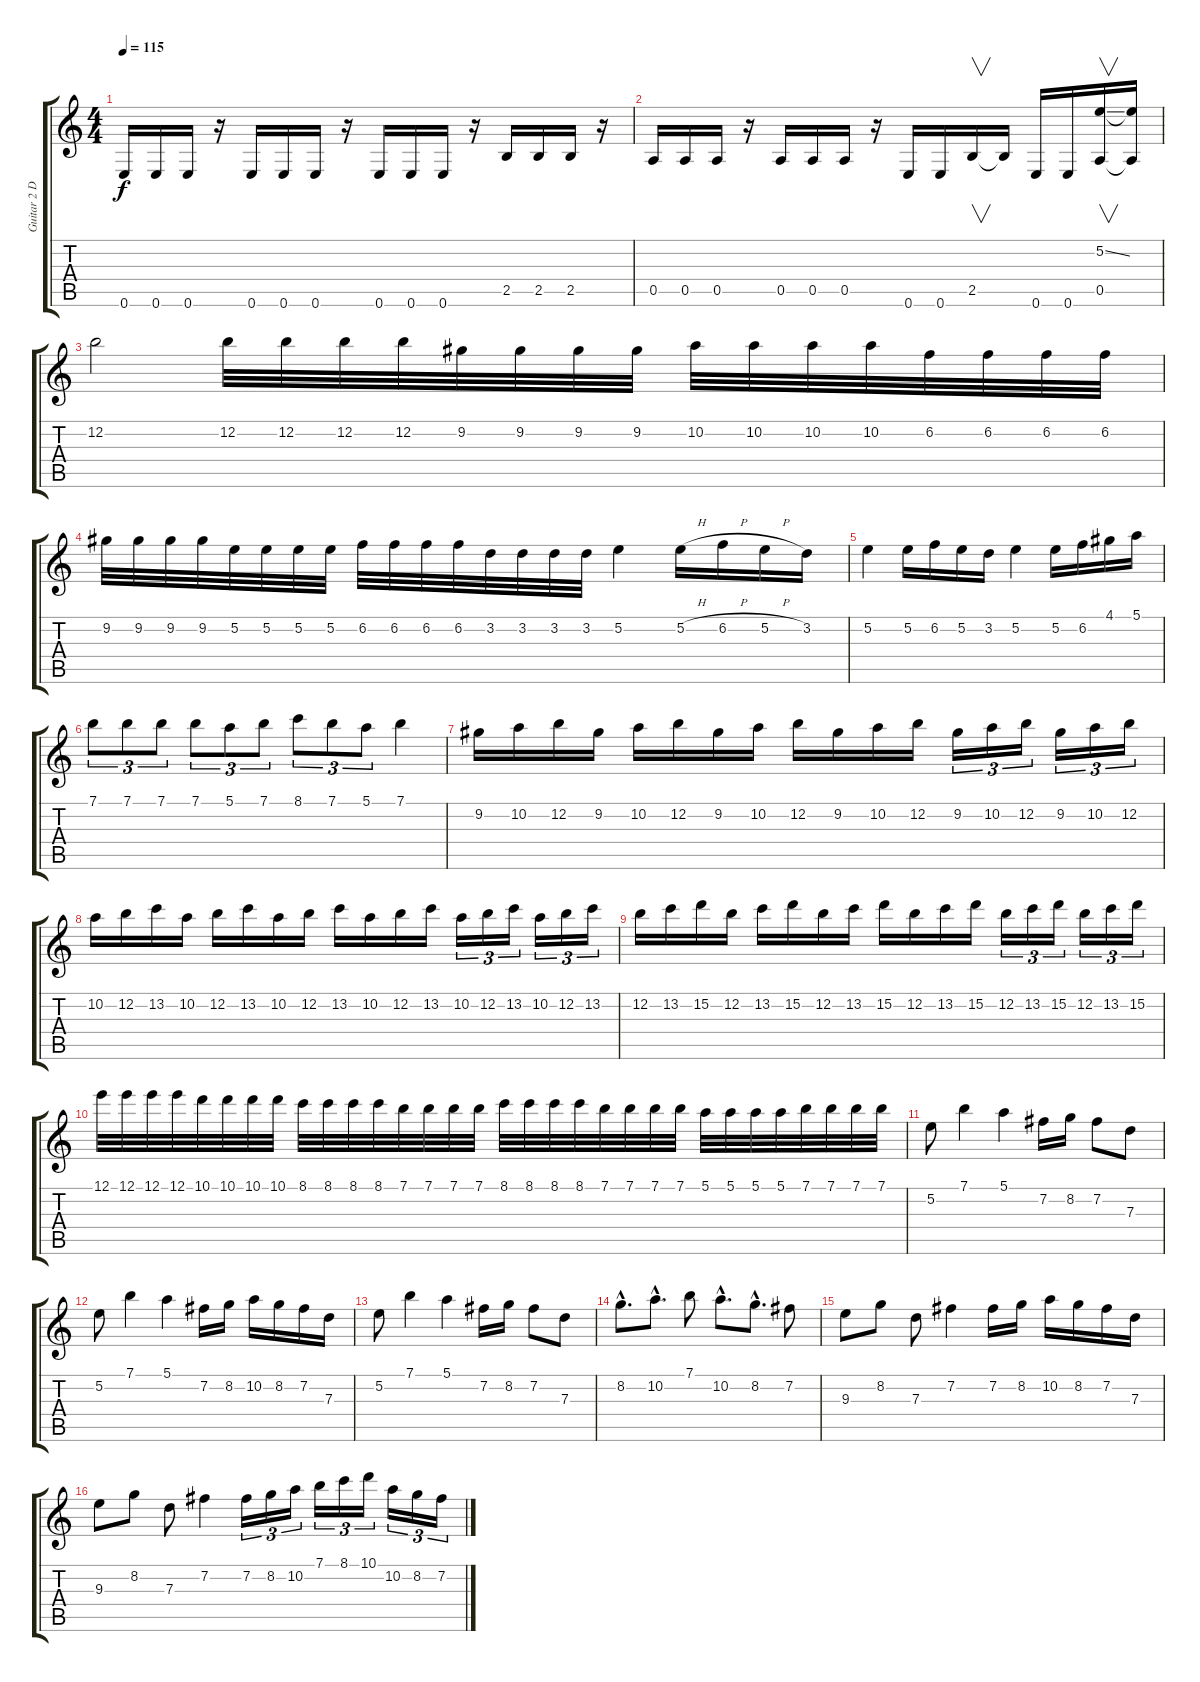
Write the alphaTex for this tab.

\track ("Guitar 2 Distorted" "Guitar 2 D") {instrument distortionguitar}
\staff {score tabs}
\tuning (E4 B3 G3 D3 A2 E2) {hide}
\ts (4 4)
\tempo 115
\clef g2
\ks c
0.6.16{dy f} 0.6.16 0.6.16 r.16 0.6.16 0.6.16 0.6.16 r.16 0.6.16 0.6.16 0.6.16 r.16 2.5.16 2.5.16 2.5.16 r.16 |
0.5.16 0.5.16 0.5.16 r.16 0.5.16 0.5.16 0.5.16 r.16 0.6.16 0.6.16 2.5.16{v} 2.5{t}.16 0.6.16 0.6.16 (5.2{ss} 0.5).16{v} (5.2{t} 0.5{t}).16 |
12.2.2 12.2.32 12.2.32 12.2.32 12.2.32 9.2.32 9.2.32 9.2.32 9.2.32 10.2.32 10.2.32 10.2.32 10.2.32 6.2.32 6.2.32 6.2.32 6.2.32 |
9.2.32 9.2.32 9.2.32 9.2.32 5.2.32 5.2.32 5.2.32 5.2.32 6.2.32 6.2.32 6.2.32 6.2.32 3.2.32 3.2.32 3.2.32 3.2.32 5.2.4 5.2{h}.16 6.2{h}.16 5.2{h}.16 3.2.16 |
5.2.4 5.2.16 6.2.16 5.2.16 3.2.16 5.2.4 5.2.16 6.2.16 4.1.16 5.1.16 |
7.1.8{tu (3 2)} 7.1.8{tu (3 2)} 7.1.8{tu (3 2)} 7.1.8{tu (3 2)} 5.1.8{tu (3 2)} 7.1.8{tu (3 2)} 8.1.8{tu (3 2)} 7.1.8{tu (3 2)} 5.1.8{tu (3 2)} 7.1.4 |
9.2.16 10.2.16 12.2.16 9.2.16 10.2.16 12.2.16 9.2.16 10.2.16 12.2.16 9.2.16 10.2.16 12.2.16 9.2.16{tu (3 2)} 10.2.16{tu (3 2)} 12.2.16{tu (3 2)} 9.2.16{tu (3 2)} 10.2.16{tu (3 2)} 12.2.16{tu (3 2)} |
10.2.16 12.2.16 13.2.16 10.2.16 12.2.16 13.2.16 10.2.16 12.2.16 13.2.16 10.2.16 12.2.16 13.2.16 10.2.16{tu (3 2)} 12.2.16{tu (3 2)} 13.2.16{tu (3 2)} 10.2.16{tu (3 2)} 12.2.16{tu (3 2)} 13.2.16{tu (3 2)} |
12.2.16 13.2.16 15.2.16 12.2.16 13.2.16 15.2.16 12.2.16 13.2.16 15.2.16 12.2.16 13.2.16 15.2.16 12.2.16{tu (3 2)} 13.2.16{tu (3 2)} 15.2.16{tu (3 2)} 12.2.16{tu (3 2)} 13.2.16{tu (3 2)} 15.2.16{tu (3 2)} |
12.1.32 12.1.32 12.1.32 12.1.32 10.1.32 10.1.32 10.1.32 10.1.32 8.1.32 8.1.32 8.1.32 8.1.32 7.1.32 7.1.32 7.1.32 7.1.32 8.1.32 8.1.32 8.1.32 8.1.32 7.1.32 7.1.32 7.1.32 7.1.32 5.1.32 5.1.32 5.1.32 5.1.32 7.1.32 7.1.32 7.1.32 7.1.32 |
5.2.8 7.1.4 5.1.4 7.2.16 8.2.16 7.2.8 7.3.8 |
5.2.8 7.1.4 5.1.4 7.2.16 8.2.16 10.2.16 8.2.16 7.2.16 7.3.16 |
5.2.8 7.1.4 5.1.4 7.2.16 8.2.16 7.2.8 7.3.8 |
8.2{hac}.8{d} 10.2{hac}.8{d} 7.1.8 10.2{hac}.8{d} 8.2{hac}.8{d} 7.2.8 |
9.3.8 8.2.8 7.3.8 7.2.4 7.2.16 8.2.16 10.2.16 8.2.16 7.2.16 7.3.16 |
9.3.8 8.2.8 7.3.8 7.2.4 7.2.16{tu (3 2)} 8.2.16{tu (3 2)} 10.2.16{tu (3 2)} 7.1.16{tu (3 2)} 8.1.16{tu (3 2)} 10.1.16{tu (3 2)} 10.2.16{tu (3 2)} 8.2.16{tu (3 2)} 7.2.16{tu (3 2)}
